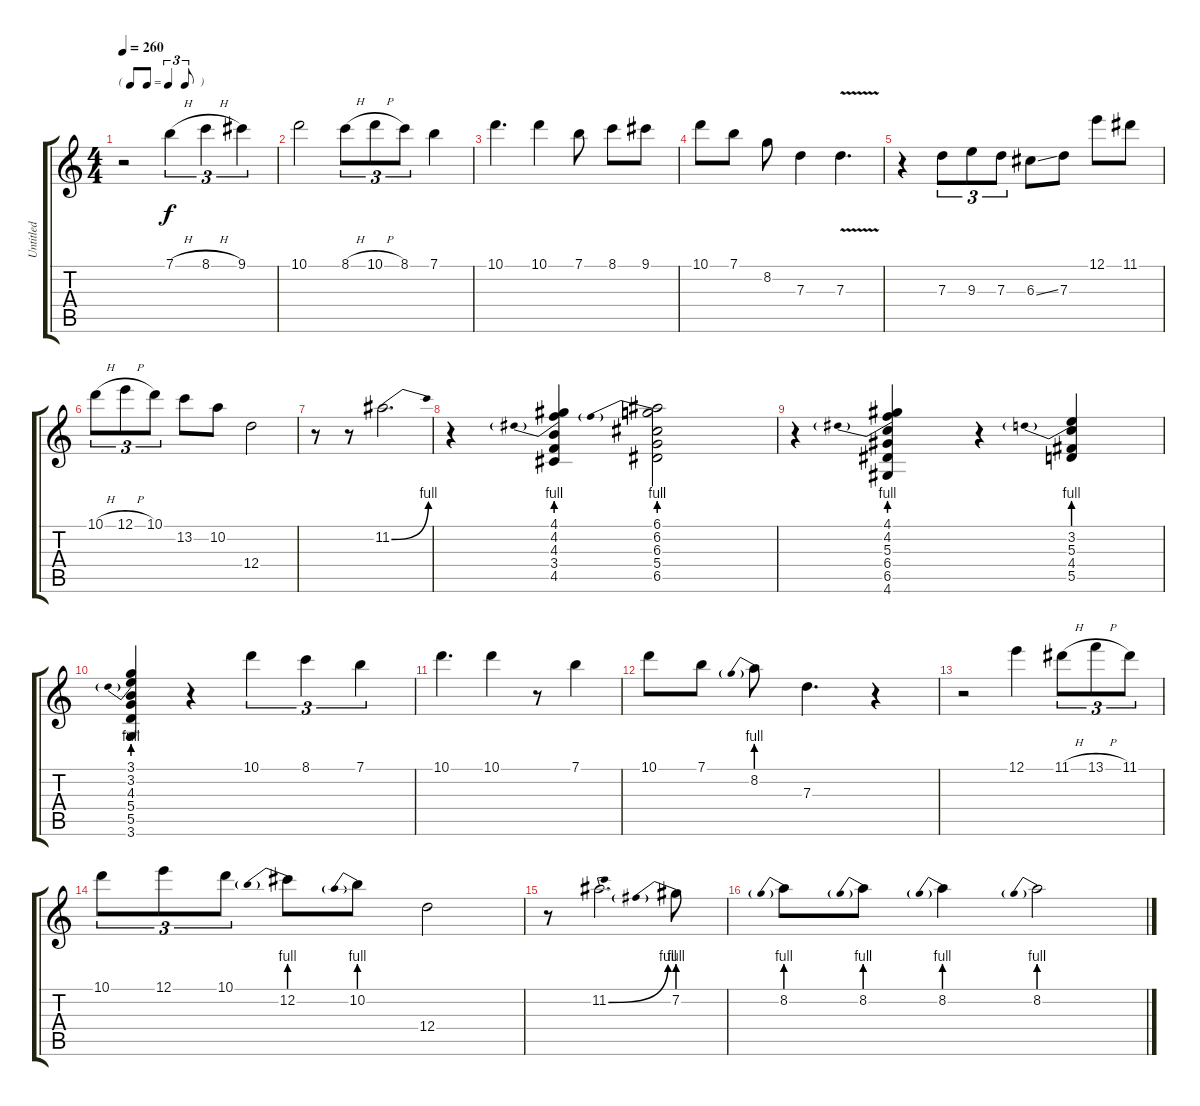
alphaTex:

\track ("Untitled" "Untitled") {instrument acousticguitarsteel}
\staff {score tabs}
\tuning (E4 B3 G3 D3 A2 E2) {hide}
\ts (4 4)
\tf triplet8th
\tempo 260
\clef g2
\ks c
r.2{dy f instrument acousticguitarsteel} 7.1{h}.4{tu (3 2)} 8.1{h}.4{tu (3 2)} 9.1.4{tu (3 2)} |
10.1.2 8.1{h}.8{tu (3 2)} 10.1{h}.8{tu (3 2)} 8.1.8{tu (3 2)} 7.1.4 |
10.1.4{d} 10.1.4 7.1.8 8.1.8 9.1.8 |
10.1.8 7.1.8 8.2.8 7.3.4 7.3{v}.4{d} |
r.4 7.3.8{tu (3 2)} 9.3.8{tu (3 2)} 7.3.8{tu (3 2)} 6.3{ss}.8 7.3.8 12.1.8 11.1.8 |
10.1{h}.8{tu (3 2)} 12.1{h}.8{tu (3 2)} 10.1.8{tu (3 2)} 13.2.8 10.2.8 12.4.2 |
r.8 r.8 11.2{be (bend 0 0 60 4)}.2{d} |
r.4 (4.1 4.2{be (prebend 0 4 60 4)} 4.3 3.4 4.5).4 (6.1 6.2{be (prebend 0 4 60 4)} 6.3 5.4 6.5).2 |
r.4 (4.1 4.2{be (prebend 0 4 60 4)} 5.3 6.4 6.5 4.6).4 r.4 (3.2{be (prebend 0 4 60 4)} 5.3 4.4 5.5).4 |
(3.1 3.2{be (prebend 0 4 60 4)} 4.3 5.4 5.5 3.6).4 r.4 10.1.4{tu (3 2)} 8.1.4{tu (3 2)} 7.1.4{tu (3 2)} |
10.1.4{d} 10.1.4 r.8 7.1.4 |
10.1.8 7.1.8 8.2{be (prebend 0 4 60 4)}.8 7.3.4{d} r.4 |
r.2 12.1.4 11.1{h}.8{tu (3 2)} 13.1{h}.8{tu (3 2)} 11.1.8{tu (3 2)} |
10.1.8{tu (3 2)} 12.1.8{tu (3 2)} 10.1.8{tu (3 2)} 12.2{be (prebend 0 4 60 4)}.8 10.2{be (prebend 0 4 60 4)}.8 12.4.2 |
r.8 11.2{be (bend 0 0 60 4)}.2{d} 7.2{be (prebend 0 4 60 4)}.8 |
8.2{be (prebend 0 4 60 4)}.8 8.2{be (prebend 0 4 60 4)}.8 8.2{be (prebend 0 4 60 4)}.4 8.2{be (prebend 0 4 60 4)}.2
